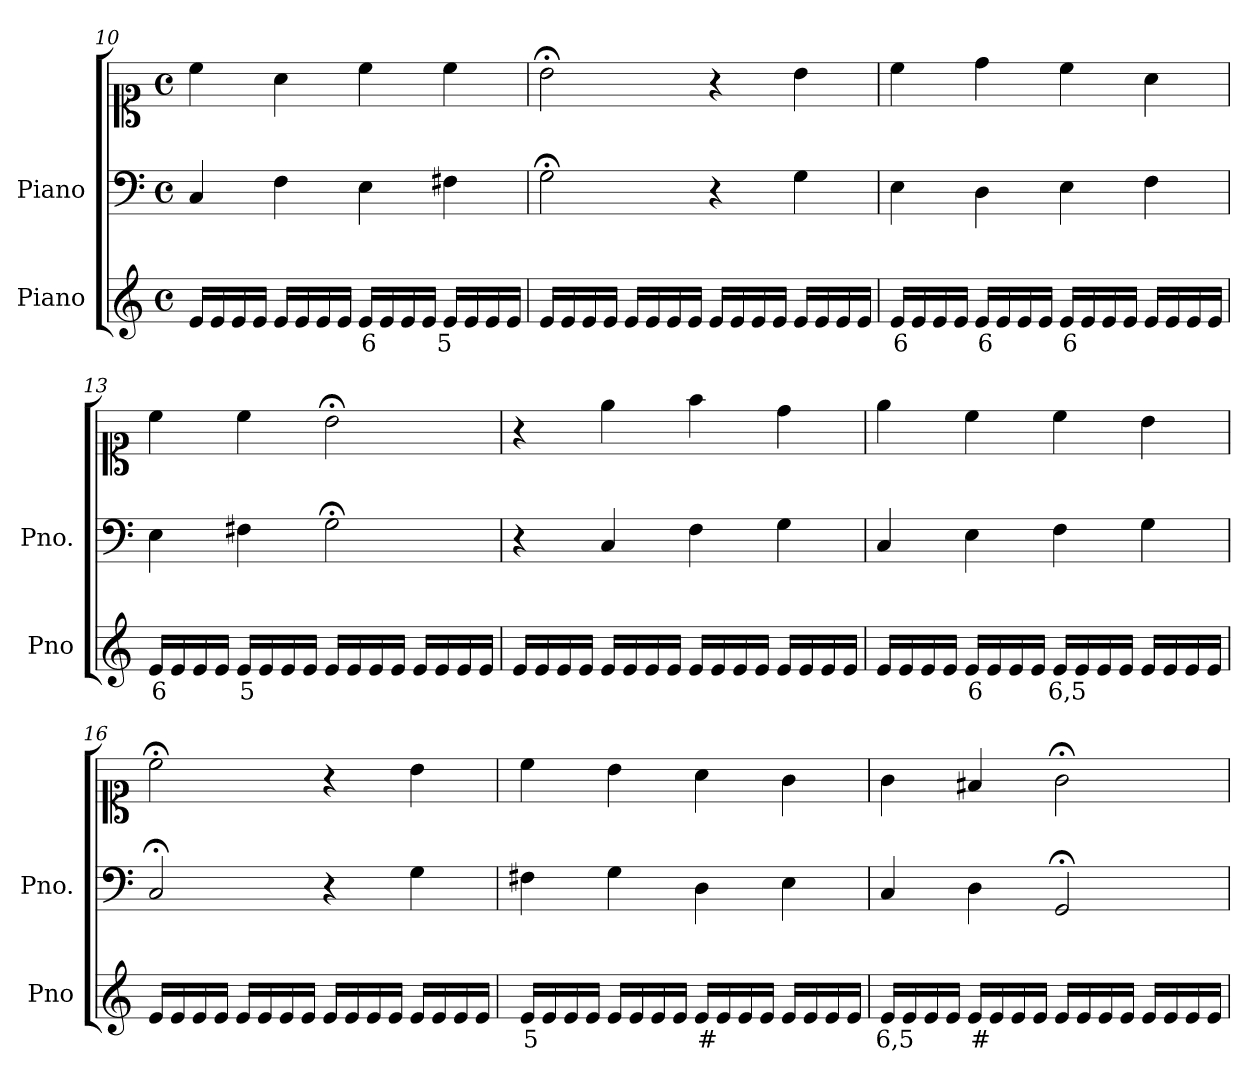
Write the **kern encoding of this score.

**kern	**text	**kern	**kern
*part2	*part2	*part1	*part1
*staff3	*staff3	*staff2	*staff1
*I"Piano	*	*I"Piano	*
*I'Pno	*	*I'Pno.	*
*clefG2	*	*clefF4	*clefC1
*k[]	*	*k[]	*k[]
*M4/4	*	*M4/4	*M4/4
*met(c)	*	*met(c)	*met(c)
=10	=10	=10	=10
16e/LL	.	4C/	4cc\
16e/	.	.	.
16e/	.	.	.
16e/JJ	.	.	.
16e/LL	.	4F\	4a\
16e/	.	.	.
16e/	.	.	.
16e/JJ	.	.	.
!	!LO:LY:b	!	!
16e/LL	6	4E\	4cc\
16e/	.	.	.
16e/	.	.	.
16e/JJ	.	.	.
!	!LO:LY:b	!	!
16e/LL	5	4F#X\	4cc\
16e/	.	.	.
16e/	.	.	.
16e/JJ	.	.	.
=11	=11	=11	=11
16e/LL	.	2G;<\	2b;<\
16e/	.	.	.
16e/	.	.	.
16e/JJ	.	.	.
16e/LL	.	.	.
16e/	.	.	.
16e/	.	.	.
16e/JJ	.	.	.
16e/LL	.	4r	4r
16e/	.	.	.
16e/	.	.	.
16e/JJ	.	.	.
16e/LL	.	4G\	4b\
16e/	.	.	.
16e/	.	.	.
16e/JJ	.	.	.
=12	=12	=12	=12
!	!LO:LY:b	!	!
16e/LL	6	4E\	4cc\
16e/	.	.	.
16e/	.	.	.
16e/JJ	.	.	.
!	!LO:LY:b	!	!
16e/LL	6	4D\	4dd\
16e/	.	.	.
16e/	.	.	.
16e/JJ	.	.	.
!	!LO:LY:b	!	!
16e/LL	6	4E\	4cc\
16e/	.	.	.
16e/	.	.	.
16e/JJ	.	.	.
16e/LL	.	4F\	4a\
16e/	.	.	.
16e/	.	.	.
16e/JJ	.	.	.
=13	=13	=13	=13
!	!LO:LY:b	!	!
16e/LL	6	4E\	4cc\
16e/	.	.	.
16e/	.	.	.
16e/JJ	.	.	.
!	!LO:LY:b	!	!
16e/LL	5	4F#X\	4cc\
16e/	.	.	.
16e/	.	.	.
16e/JJ	.	.	.
16e/LL	.	2G;<\	2b;<\
16e/	.	.	.
16e/	.	.	.
16e/JJ	.	.	.
16e/LL	.	.	.
16e/	.	.	.
16e/	.	.	.
16e/JJ	.	.	.
=14	=14	=14	=14
16e/LL	.	4r	4r
16e/	.	.	.
16e/	.	.	.
16e/JJ	.	.	.
16e/LL	.	4C/	4ee\
16e/	.	.	.
16e/	.	.	.
16e/JJ	.	.	.
16e/LL	.	4F\	4ff\
16e/	.	.	.
16e/	.	.	.
16e/JJ	.	.	.
16e/LL	.	4G\	4dd\
16e/	.	.	.
16e/	.	.	.
16e/JJ	.	.	.
=15	=15	=15	=15
16e/LL	.	4C/	4ee\
16e/	.	.	.
16e/	.	.	.
16e/JJ	.	.	.
!	!LO:LY:b	!	!
16e/LL	6	4E\	4cc\
16e/	.	.	.
16e/	.	.	.
16e/JJ	.	.	.
!	!LO:LY:b	!	!
16e/LL	6,5	4F\	4cc\
16e/	.	.	.
16e/	.	.	.
16e/JJ	.	.	.
16e/LL	.	4G\	4b\
16e/	.	.	.
16e/	.	.	.
16e/JJ	.	.	.
=16	=16	=16	=16
16e/LL	.	2C;</	2cc;<\
16e/	.	.	.
16e/	.	.	.
16e/JJ	.	.	.
16e/LL	.	.	.
16e/	.	.	.
16e/	.	.	.
16e/JJ	.	.	.
16e/LL	.	4r	4r
16e/	.	.	.
16e/	.	.	.
16e/JJ	.	.	.
16e/LL	.	4G\	4b\
16e/	.	.	.
16e/	.	.	.
16e/JJ	.	.	.
=17	=17	=17	=17
!	!LO:LY:b	!	!
16e/LL	5	4F#X\	4cc\
16e/	.	.	.
16e/	.	.	.
16e/JJ	.	.	.
16e/LL	.	4G\	4b\
16e/	.	.	.
16e/	.	.	.
16e/JJ	.	.	.
!	!LO:LY:b	!	!
16e/LL	#	4D\	4a\
16e/	.	.	.
16e/	.	.	.
16e/JJ	.	.	.
16e/LL	.	4E\	4g\
16e/	.	.	.
16e/	.	.	.
16e/JJ	.	.	.
=18	=18	=18	=18
!	!LO:LY:b	!	!
16e/LL	6,5	4C/	4g\
16e/	.	.	.
16e/	.	.	.
16e/JJ	.	.	.
!	!LO:LY:b	!	!
16e/LL	#	4D\	4f#X/
16e/	.	.	.
16e/	.	.	.
16e/JJ	.	.	.
16e/LL	.	2GG;</	2g;<\
16e/	.	.	.
16e/	.	.	.
16e/JJ	.	.	.
16e/LL	.	.	.
16e/	.	.	.
16e/	.	.	.
16e/JJ	.	.	.
=	=	=	=
*-	*-	*-	*-
